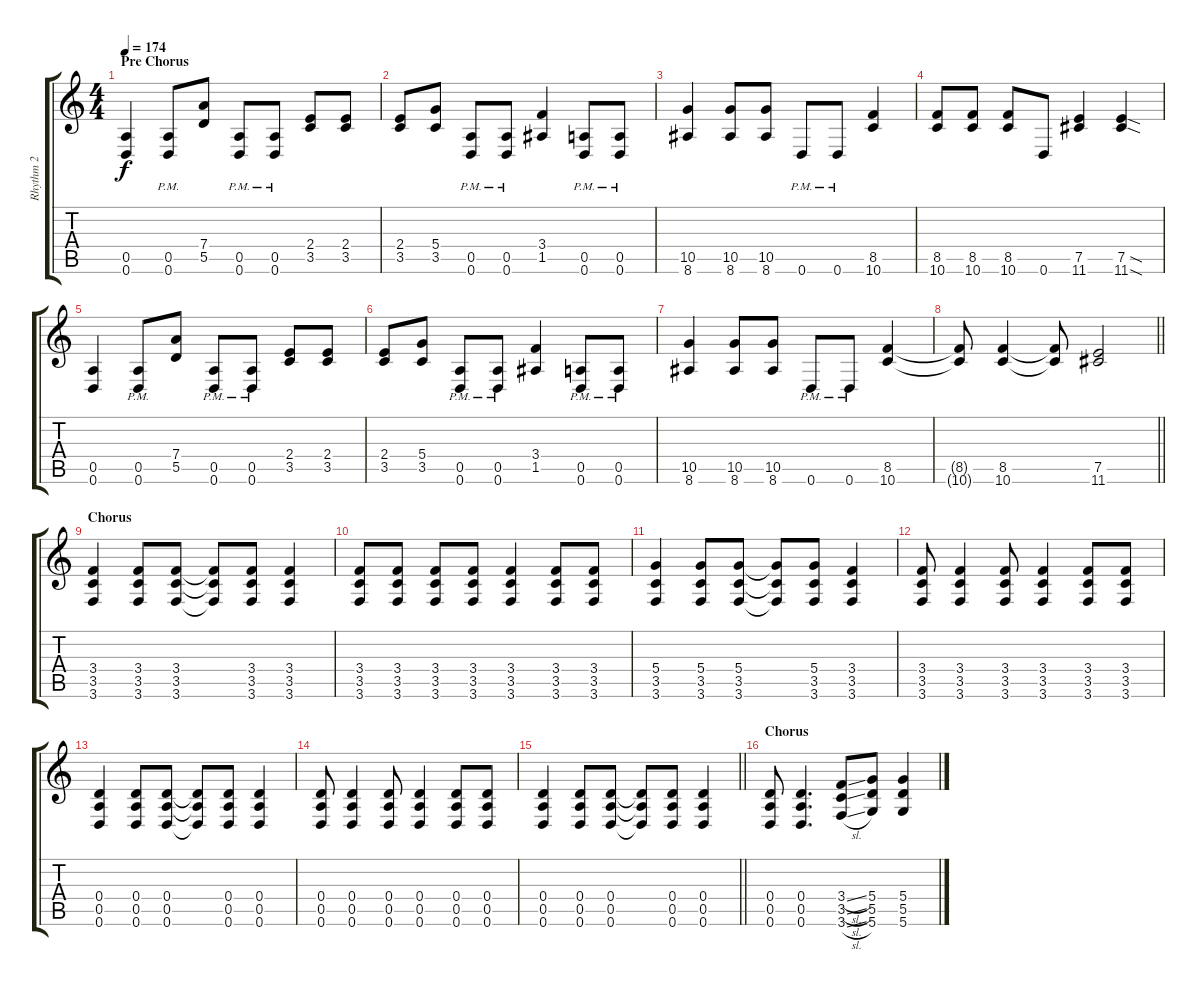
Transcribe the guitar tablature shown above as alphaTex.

\track ("Rhythm 2" "Rhythm 2") {instrument distortionguitar}
\staff {score tabs}
\tuning (E4 B3 G3 D3 A2 D2) {hide}
\ts (4 4)
\section ("" "Pre Chorus")
\tempo 174
\clef g2
\ks c
(0.5 0.6).4{dy f} (0.5{pm} 0.6{pm}).8 (7.4 5.5).8 (0.5{pm} 0.6{pm}).8 (0.5{pm} 0.6{pm}).8 (2.4 3.5).8 (2.4 3.5).8 |
(2.4 3.5).8 (5.4 3.5).8 (0.5{pm} 0.6{pm}).8 (0.5{pm} 0.6{pm}).8 (3.4 1.5).4 (0.5{pm} 0.6{pm}).8 (0.5{pm} 0.6{pm}).8 |
(10.5 8.6).4 (10.5 8.6).8 (10.5 8.6).8 0.6{pm}.8 0.6{pm}.8 (8.5 10.6).4 |
(8.5 10.6).8 (8.5 10.6).8 (8.5 10.6).8 0.6.8 (7.5 11.6).4 (7.5{sod} 11.6{sod}).4 |
(0.5 0.6).4 (0.5{pm} 0.6{pm}).8 (7.4 5.5).8 (0.5{pm} 0.6{pm}).8 (0.5{pm} 0.6{pm}).8 (2.4 3.5).8 (2.4 3.5).8 |
(2.4 3.5).8 (5.4 3.5).8 (0.5{pm} 0.6{pm}).8 (0.5{pm} 0.6{pm}).8 (3.4 1.5).4 (0.5{pm} 0.6{pm}).8 (0.5{pm} 0.6{pm}).8 |
(10.5 8.6).4 (10.5 8.6).8 (10.5 8.6).8 0.6{pm}.8 0.6{pm}.8 (8.5 10.6).4 |
\barLineRight lightlight
(8.5{t} 10.6{t}).8 (8.5 10.6).4 (8.5{t} 10.6{t}).8 (7.5 11.6).2 |
\section ("" "Chorus")
(3.4 3.5 3.6).4 (3.4 3.5 3.6).8 (3.4 3.5 3.6).8 (3.4{t} 3.5{t} 3.6{t}).8 (3.4 3.5 3.6).8 (3.4 3.5 3.6).4 |
(3.4 3.5 3.6).8 (3.4 3.5 3.6).8 (3.4 3.5 3.6).8 (3.4 3.5 3.6).8 (3.4 3.5 3.6).4 (3.4 3.5 3.6).8 (3.4 3.5 3.6).8 |
(5.4 3.5 3.6).4 (5.4 3.5 3.6).8 (5.4 3.5 3.6).8 (5.4{t} 3.5{t} 3.6{t}).8 (5.4 3.5 3.6).8 (3.4 3.5 3.6).4 |
(3.4 3.5 3.6).8 (3.4 3.5 3.6).4 (3.4 3.5 3.6).8 (3.4 3.5 3.6).4 (3.4 3.5 3.6).8 (3.4 3.5 3.6).8 |
(0.4 0.5 0.6).4 (0.4 0.5 0.6).8 (0.4 0.5 0.6).8 (0.4{t} 0.5{t} 0.6{t}).8 (0.4 0.5 0.6).8 (0.4 0.5 0.6).4 |
(0.4 0.5 0.6).8 (0.4 0.5 0.6).4 (0.4 0.5 0.6).8 (0.4 0.5 0.6).4 (0.4 0.5 0.6).8 (0.4 0.5 0.6).8 |
\barLineRight lightlight
(0.4 0.5 0.6).4 (0.4 0.5 0.6).8 (0.4 0.5 0.6).8 (0.4{t} 0.5{t} 0.6{t}).8 (0.4 0.5 0.6).8 (0.4 0.5 0.6).4 |
\section ("" "Chorus")
(0.4 0.5 0.6).8 (0.4 0.5 0.6).4{d} (3.4{sl} 3.5{sl} 3.6{sl}).8 (5.4 5.5 5.6).8 (5.4 5.5 5.6).4
